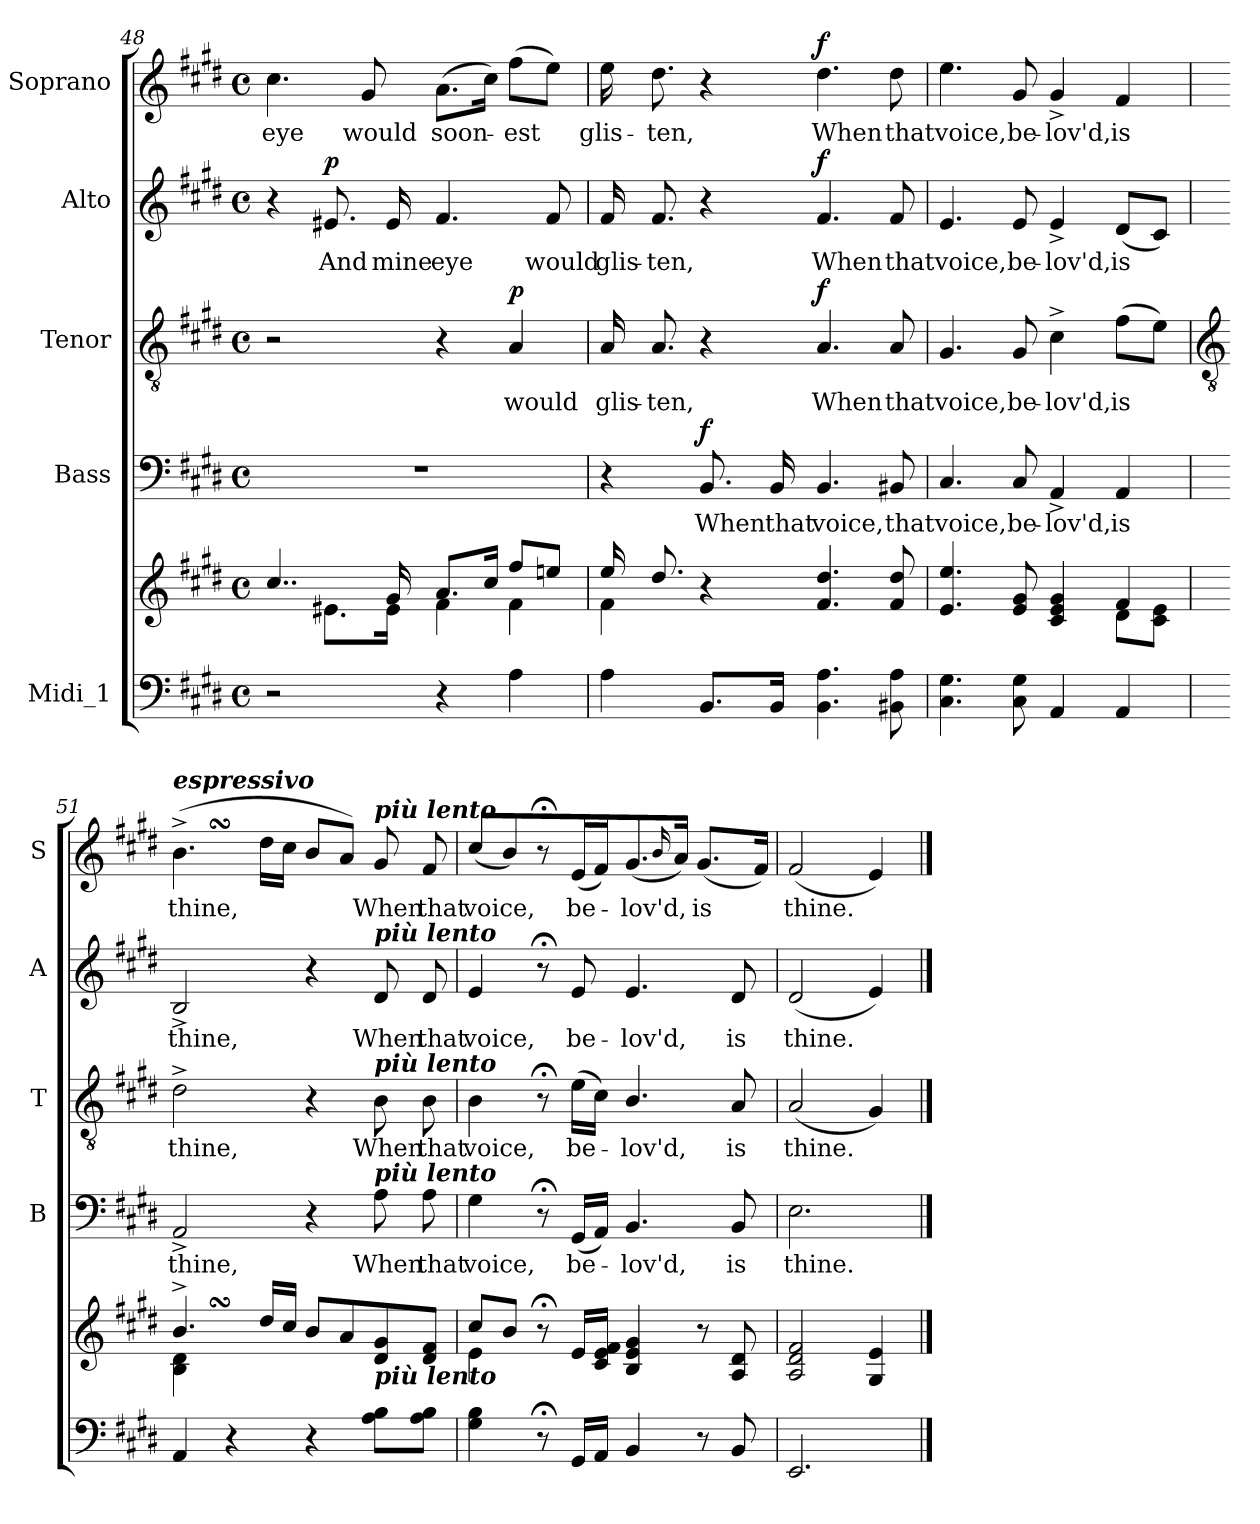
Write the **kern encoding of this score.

**kern	**kern	**kern	**text	**dynam	**kern	**text	**dynam	**kern	**text	**dynam	**kern	**text	**dynam
*part5	*part5	*part4	*part4	*part4	*part3	*part3	*part3	*part2	*part2	*part2	*part1	*part1	*part1
*staff6	*staff5	*staff4	*staff4	*staff4	*staff3	*staff3	*staff3	*staff2	*staff2	*staff2	*staff1	*staff1	*staff1
*I"Midi_1	*	*I"Bass	*	*	*I"Tenor	*	*	*I"Alto	*	*	*I"Soprano	*	*
*	*	*I'B	*	*	*I'T	*	*	*I'A	*	*	*I'S	*	*
*clefF4	*clefG2	*clefF4	*	*	*clefGv2	*	*	*clefG2	*	*	*clefG2	*	*
*k[f#c#g#d#]	*k[f#c#g#d#]	*k[f#c#g#d#]	*	*	*k[f#c#g#d#]	*	*	*k[f#c#g#d#]	*	*	*k[f#c#g#d#]	*	*
*E:	*E:	*E:	*	*	*E:	*	*	*E:	*	*	*E:	*	*
*M4/4	*M4/4	*M4/4	*	*	*M4/4	*	*	*M4/4	*	*	*M4/4	*	*
*met(c)	*met(c)	*met(c)	*	*	*met(c)	*	*	*met(c)	*	*	*met(c)	*	*
=48	=48	=48	=48	=48	=48	=48	=48	=48	=48	=48	=48	=48	=48
*	*^	*	*	*	*	*	*	*	*	*	*	*	*
!	!	!	!	!	!	!	!	!	!	!	!	!	!LO:LY:b	!
2r	4..cc#/	4ryy	1r	.	.	2r	.	.	4r	.	.	4.cc#	eye	.
!	!	!	!	!	!	!	!	!	!	!LO:LY:b	!LO:DY:b	!	!	!
.	.	8.e#X\L	.	.	.	.	.	.	8.e#X	And	p	.	.	.
!	!	!	!	!	!	!	!	!	!	!	!	!	!LO:LY:b	!
.	.	.	.	.	.	.	.	.	.	.	.	8g#	would	.
!	!	!	!	!	!	!	!	!	!	!LO:LY:b	!	!	!	!
.	16g#	16e#\J	.	.	.	.	.	.	16e#	mine	.	.	.	.
!	!	!	!	!	!	!	!	!	!	!LO:LY:b	!	!	!LO:LY:b	!
4r	8.a/L	4f#\	.	.	.	4r	.	.	4.f#	eye	.	(>8.aL	soon-	.
.	16cc#/J	.	.	.	.	.	.	.	.	.	.	16cc#J)	.	.
!	!	!	!	!	!	!	!LO:LY:b	!LO:DY:b	!	!	!	!	!LO:LY:b	!
4A	8ff#/L	4f#\	.	.	.	4A	would	p	.	.	.	(>8ff#L	-est	.
!	!	!	!	!	!	!	!	!	!	!LO:LY:b	!	!	!	!
.	8een/J	.	.	.	.	.	.	.	8f#	would	.	8eeJ)	.	.
=49	=49	=49	=49	=49	=49	=49	=49	=49	=49	=49	=49	=49	=49	=49
!	!	!	!	!	!	!	!LO:LY:b	!	!	!LO:LY:b	!	!	!LO:LY:b	!
4A	16ee/LL	4f#\	4r	.	.	16A	glis-	.	16f#	glis-	.	16ee	glis-	.
!	!	!	!	!	!	!	!LO:LY:b	!	!	!LO:LY:b	!	!	!LO:LY:b	!
.	8.dd#/J	.	.	.	.	8.A	-ten,	.	8.f#	-ten,	.	8.dd#	-ten,	.
!	!	!	!	!LO:LY:b	!LO:DY:b	!	!	!	!	!	!	!	!	!
8.BBL	4r	4ryy	8.BB	When	f	4r	.	.	4r	.	.	4r	.	.
!	!	!	!	!LO:LY:b	!	!	!	!	!	!	!	!	!	!
16BBJ	.	.	16BB	that	.	.	.	.	.	.	.	.	.	.
!	!	!	!	!LO:LY:b	!	!	!LO:LY:b	!LO:DY:b	!	!LO:LY:b	!LO:DY:b	!	!LO:LY:b	!LO:DY:b
4.BB 4.A	4.f# 4.dd#	2ryy	4.BB	voice,	.	4.A	When	f	4.f#	When	f	4.dd#	When	f
!	!	!	!	!LO:LY:b	!	!	!LO:LY:b	!	!	!LO:LY:b	!	!	!LO:LY:b	!
8BB#X 8A	8f# 8dd#	.	8BB#X	that	.	8A	that	.	8f#	that	.	8dd#	that	.
=50	=50	=50	=50	=50	=50	=50	=50	=50	=50	=50	=50	=50	=50	=50
!	!	!	!	!LO:LY:b	!	!	!LO:LY:b	!	!	!LO:LY:b	!	!	!LO:LY:b	!
4.C# 4.G#	4.e 4.ee	2ryy	4.C#	voice,	.	4.G#	voice,	.	4.e	voice,	.	4.ee	voice,	.
!	!	!	!	!LO:LY:b	!	!	!LO:LY:b	!	!	!LO:LY:b	!	!	!LO:LY:b	!
8C# 8G#	8e 8g#	.	8C#	be-	.	8G#	be-	.	8e	be-	.	8g#	be-	.
!	!	!	!	!LO:LY:b	!	!	!LO:LY:b	!	!	!LO:LY:b	!	!	!LO:LY:b	!
4AA	4c# 4e 4g#	4ryy	4AA^	-lov'd,	.	4c#^	-lov'd,	.	4e^	-lov'd,	.	4g#^	-lov'd,	.
!	!	!	!	!LO:LY:b	!	!	!LO:LY:b	!	!	!LO:LY:b	!	!	!LO:LY:b	!
4AA	4f#	8d#\L	4AA	is	.	(>8f#L	is	.	(<8d#L	is	.	4f#	is	.
.	.	8c#\ 8e\J	.	.	.	8eJ)	.	.	8c#J)	.	.	.	.	.
!!LO:LB:g=z
=51	=51	=51	=51	=51	=51	=51	=51	=51	=51	=51	=51	=51	=51	=51
*	*	*	*	*	*	*clefGv2	*	*	*	*	*	*	*	*
!	!	!	!	!	!	!	!	!	!	!	!	!LO:TX:a:Bi:t=espressivo	!	!
!	!	!	!	!LO:LY:b	!	!	!LO:LY:b	!	!	!LO:LY:b	!	!	!LO:LY:b	!
4AA	4.bSSS^/	4B\ 4d#\	2AA^	thine,	.	2d#^	thine,	.	2B^	thine,	.	(<4.bSSS^	thine,	.
4r	.	4ryy	.	.	.	.	.	.	.	.	.	.	.	.
.	16dd#/LL	.	.	.	.	.	.	.	.	.	.	16dd#LL	.	.
.	16cc#/JJ	.	.	.	.	.	.	.	.	.	.	16cc#JJ	.	.
4r	8bL	2ryy	4r	.	.	4r	.	.	4r	.	.	8bL	.	.
.	8a	.	.	.	.	.	.	.	.	.	.	8aJ)	.	.
!	!	!	!	!	!	!	!	!	!	!	!	!LO:TX:a:Bi:t=più lento	!	!
!	!	!	!	!	!	!	!	!	!LO:TX:a:Bi:t=più lento	!	!	!	!	!
!	!	!	!	!	!	!LO:TX:a:Bi:t=più lento	!	!	!	!	!	!	!	!
!	!	!	!LO:TX:a:Bi:t=più lento	!	!	!	!	!	!	!	!	!	!	!
!	!LO:TX:b:Bi:t=più lento	!	!	!	!	!	!	!	!	!	!	!	!	!
!	!	!	!	!LO:LY:b	!	!	!LO:LY:b	!	!	!LO:LY:b	!	!	!LO:LY:b	!
8A 8BL	8d# 8g#	.	8A	When	.	8B	When	.	8d#	When	.	8g#	When	.
!	!	!	!	!LO:LY:b	!	!	!LO:LY:b	!	!	!LO:LY:b	!	!	!LO:LY:b	!
8A 8BJ	8d# 8f#J	.	8A	that	.	8B	that	.	8d#	that	.	8f#	that	.
=52	=52	=52	=52	=52	=52	=52	=52	=52	=52	=52	=52	=52	=52	=52
!	!	!	!	!LO:LY:b	!	!	!LO:LY:b	!	!	!LO:LY:b	!	!	!LO:LY:b	!
4G# 4B	8cc#/L	4e\	4G#	voice,	.	4B	voice,	.	4e	voice,	.	(>8cc#L	voice,	.
.	8b/J	.	.	.	.	.	.	.	.	.	.	8bJ)	.	.
8r;<	8r;<	2.ryy	8r;<	.	.	8r;<	.	.	8r;<	.	.	8r;<	.	.
!	!	!	!	!LO:LY:b	!	!	!LO:LY:b	!	!	!LO:LY:b	!	!	!LO:LY:b	!
16GG#LL	16eLL	.	(<16GG#LL	be-	.	(>16eLL	be-	.	8e	be-	.	(<16eLL	be-	.
16AAJJ	16c# 16e 16f#JJ	.	16AAJJ)	.	.	16c#JJ)	.	.	.	.	.	16f#JJ)	.	.
!	!	!	!	!LO:LY:b	!	!	!LO:LY:b	!	!	!LO:LY:b	!	!	!LO:LY:b	!
4BB	4B 4e 4g#	.	4.BB	lov'd,	.	4.B/	lov'd,	.	4.e	-lov'd,	.	(<8.g#	lov'd,	.
.	.	.	.	.	.	.	.	.	.	.	.	16qqb/LL	.	.
.	.	.	.	.	.	.	.	.	.	.	.	16aJJ)	.	.
!	!	!	!	!	!	!	!	!	!	!	!	!	!LO:LY:b	!
8r	8r	.	.	.	.	.	.	.	.	.	.	(<8.g#L	is	.
!	!	!	!	!LO:LY:b	!	!	!LO:LY:b	!	!	!LO:LY:b	!	!	!	!
8BB	8A 8d#	.	8BB	is	.	8A	is	.	8d#	is	.	.	.	.
.	.	.	.	.	.	.	.	.	.	.	.	16f#J)	.	.
=53	=53	=53	=53	=53	=53	=53	=53	=53	=53	=53	=53	=53	=53	=53
!	!	!	!	!LO:LY:b	!	!	!LO:LY:b	!	!	!LO:LY:b	!	!	!LO:LY:b	!
2.EE	2A 2d# 2f#	2.ryy	2.E	thine.	.	(<2A	thine.	.	(<2d#	thine.	.	(<2f#	thine.	.
.	4G# 4e	.	.	.	.	4G#)	.	.	4e)	.	.	4e)	.	.
*	*v	*v	*	*	*	*	*	*	*	*	*	*	*	*
==	==	==	==	==	==	==	==	==	==	==	==	==	==
*-	*-	*-	*-	*-	*-	*-	*-	*-	*-	*-	*-	*-	*-
